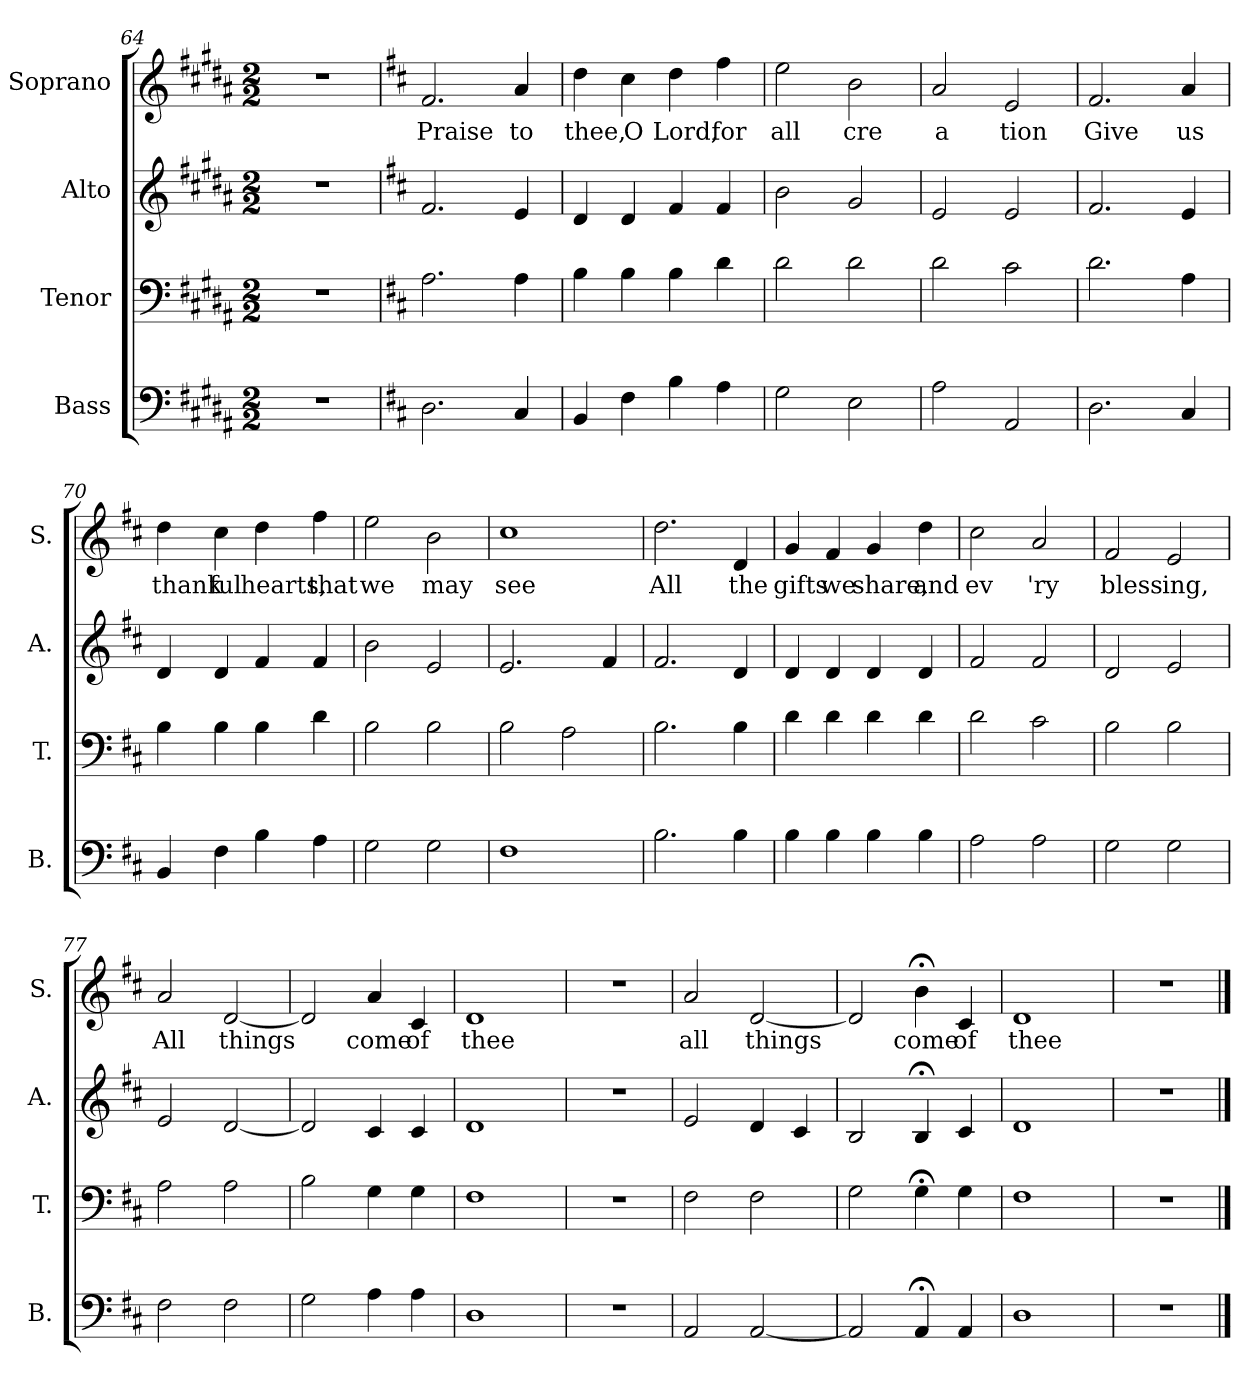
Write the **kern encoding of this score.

**kern	**kern	**kern	**kern	**text
*part4	*part3	*part2	*part1	*part1
*staff4	*staff3	*staff2	*staff1	*staff1
*I"Bass	*I"Tenor	*I"Alto	*I"Soprano	*
*I'B.	*I'T.	*I'A.	*I'S.	*
*clefF4	*clefF4	*clefG2	*clefG2	*
*k[f#c#g#d#a#]	*k[f#c#g#d#a#]	*k[f#c#g#d#a#]	*k[f#c#g#d#a#]	*
*M2/2	*M2/2	*M2/2	*M2/2	*
=64	=64	=64	=64	=64
1r	1r	1r	1r	.
=65	=65	=65	=65	=65
*k[f#c#]	*k[f#c#]	*k[f#c#]	*k[f#c#]	*
2.D\	2.A\	2.f#/	2.f#/	Praise
4C#/	4A\	4e/	4a/	to
=66	=66	=66	=66	=66
4BB/	4B\	4d/	4dd\	thee,
4F#\	4B\	4d/	4cc#\	O
4B\	4B\	4f#/	4dd\	Lord,
4A\	4d\	4f#/	4ff#\	for
=67	=67	=67	=67	=67
2G\	2d\	2b\	2ee\	all
2E\	2d\	2g/	2b\	cre
=68	=68	=68	=68	=68
2A\	2d\	2e/	2a/	a
2AA/	2c#\	2e/	2e/	tion
=69	=69	=69	=69	=69
2.D\	2.d\	2.f#/	2.f#/	Give
4C#/	4A\	4e/	4a/	us
!!LO:LB:g=z
=70	=70	=70	=70	=70
4BB/	4B\	4d/	4dd\	thank
4F#\	4B\	4d/	4cc#\	ful
4B\	4B\	4f#/	4dd\	hearts,
4A\	4d\	4f#/	4ff#\	that
=71	=71	=71	=71	=71
2G\	2B\	2b\	2ee\	we
2G\	2B\	2e/	2b\	may
=72	=72	=72	=72	=72
1F#	2B\	2.e/	1cc#	see
.	2A\	.	.	.
.	.	4f#/	.	.
=73	=73	=73	=73	=73
2.B\	2.B\	2.f#/	2.dd\	All
4B\	4B\	4d/	4d/	the
=74	=74	=74	=74	=74
4B\	4d\	4d/	4g/	gifts
4B\	4d\	4d/	4f#/	we
4B\	4d\	4d/	4g/	share,
4B\	4d\	4d/	4dd\	and
=75	=75	=75	=75	=75
2A\	2d\	2f#/	2cc#\	ev
2A\	2c#\	2f#/	2a/	'ry
=76	=76	=76	=76	=76
2G\	2B\	2d/	2f#/	bless
2G\	2B\	2e/	2e/	ing,
!!LO:LB:g=z
=77	=77	=77	=77	=77
2F#\	2A\	2e/	2a/	All
2F#\	2A\	[2d/	[2d/	things
=78	=78	=78	=78	=78
2G\	2B\	2d/]	2d/]	.
4A\	4G\	4c#/	4a/	come
4A\	4G\	4c#/	4c#/	of
=79	=79	=79	=79	=79
1D	1F#	1d	1d	thee
=80	=80	=80	=80	=80
1r	1r	1r	1r	.
=81	=81	=81	=81	=81
2AA/	2F#\	2e/	2a/	all
[2AA/	2F#\	4d/	[2d/	things
.	.	4c#/	.	.
=82	=82	=82	=82	=82
2AA/]	2G\	2B/	2d/]	.
4AA;</	4G;<\	4B;</	4b;<\	come
4AA/	4G\	4c#/	4c#/	of
=83	=83	=83	=83	=83
1D	1F#	1d	1d	thee
=84	=84	=84	=84	=84
1r	1r	1r	1r	.
==	==	==	==	==
*-	*-	*-	*-	*-
